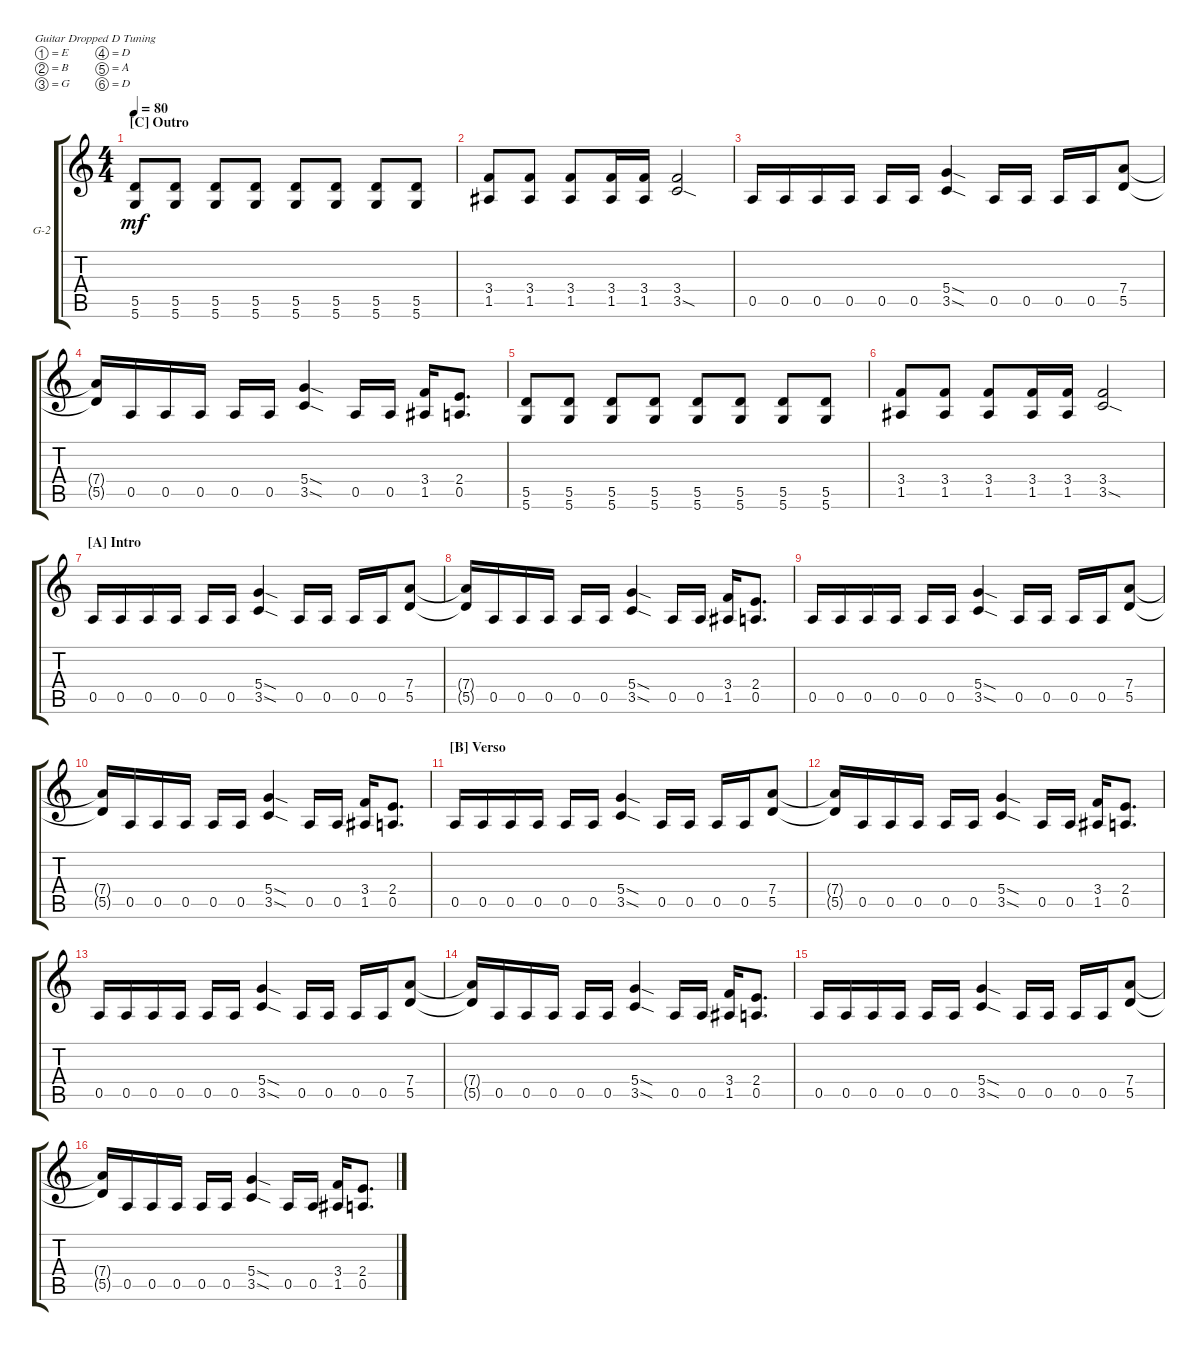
\defaultSystemsLayout 4
\bracketExtendMode groupsimilarinstruments
\firstSystemTrackNameOrientation horizontal
\otherSystemsTrackNameOrientation horizontal
\track ("Guitar-2" "G-2") {multiBarRest instrument overdrivenguitar}
\staff {score tabs}
\tuning (E4 B3 G3 D3 A2 D2)
\ts (4 4)
\section ("C" "Outro")
\tempo 80
\clef g2
\ks aminor
(5.6 5.5).8{dy mf} (5.6 5.5).8 (5.6 5.5).8 (5.6 5.5).8 (5.6 5.5).8 (5.6 5.5).8 (5.6 5.5).8 (5.6 5.5).8 |
(1.5 3.4).8 (3.4 1.5).8 (1.5 3.4).8 (3.4 1.5).16 (3.4 1.5).16 (3.5{sod} 3.4).2 |
0.5.16 0.5.16 0.5.16 0.5.16 0.5.16 0.5.16 (3.5{sod} 5.4{sod}).4 0.5.16 0.5.16 0.5.16 0.5.16 (5.5 7.4).8 |
(5.5{t} 7.4{t}).16 0.5.16 0.5.16 0.5.16 0.5.16 0.5.16 (3.5{sod} 5.4{sod}).4 0.5.16 0.5.16 (1.5 3.4).16 (0.5 2.4).8{d} |
(5.6 5.5).8 (5.6 5.5).8 (5.6 5.5).8 (5.6 5.5).8 (5.6 5.5).8 (5.6 5.5).8 (5.6 5.5).8 (5.6 5.5).8 |
(1.5 3.4).8 (3.4 1.5).8 (1.5 3.4).8 (3.4 1.5).16 (3.4 1.5).16 (3.5{sod} 3.4).2 |
\section ("A" "Intro")
0.5.16 0.5.16 0.5.16 0.5.16 0.5.16 0.5.16 (3.5{sod} 5.4{sod}).4 0.5.16 0.5.16 0.5.16 0.5.16 (5.5 7.4).8 |
(5.5{t} 7.4{t}).16 0.5.16 0.5.16 0.5.16 0.5.16 0.5.16 (3.5{sod} 5.4{sod}).4 0.5.16 0.5.16 (1.5 3.4).16 (0.5 2.4).8{d} |
0.5.16 0.5.16 0.5.16 0.5.16 0.5.16 0.5.16 (3.5{sod} 5.4{sod}).4 0.5.16 0.5.16 0.5.16 0.5.16 (5.5 7.4).8 |
(5.5{t} 7.4{t}).16 0.5.16 0.5.16 0.5.16 0.5.16 0.5.16 (3.5{sod} 5.4{sod}).4 0.5.16 0.5.16 (1.5 3.4).16 (0.5 2.4).8{d} |
\section ("B" "Verso")
0.5.16 0.5.16 0.5.16 0.5.16 0.5.16 0.5.16 (3.5{sod} 5.4{sod}).4 0.5.16 0.5.16 0.5.16 0.5.16 (5.5 7.4).8 |
(5.5{t} 7.4{t}).16 0.5.16 0.5.16 0.5.16 0.5.16 0.5.16 (3.5{sod} 5.4{sod}).4 0.5.16 0.5.16 (1.5 3.4).16 (0.5 2.4).8{d} |
0.5.16 0.5.16 0.5.16 0.5.16 0.5.16 0.5.16 (3.5{sod} 5.4{sod}).4 0.5.16 0.5.16 0.5.16 0.5.16 (5.5 7.4).8 |
(5.5{t} 7.4{t}).16 0.5.16 0.5.16 0.5.16 0.5.16 0.5.16 (3.5{sod} 5.4{sod}).4 0.5.16 0.5.16 (1.5 3.4).16 (0.5 2.4).8{d} |
0.5.16 0.5.16 0.5.16 0.5.16 0.5.16 0.5.16 (3.5{sod} 5.4{sod}).4 0.5.16 0.5.16 0.5.16 0.5.16 (5.5 7.4).8 |
(5.5{t} 7.4{t}).16 0.5.16 0.5.16 0.5.16 0.5.16 0.5.16 (3.5{sod} 5.4{sod}).4 0.5.16 0.5.16 (1.5 3.4).16 (0.5 2.4).8{d}
